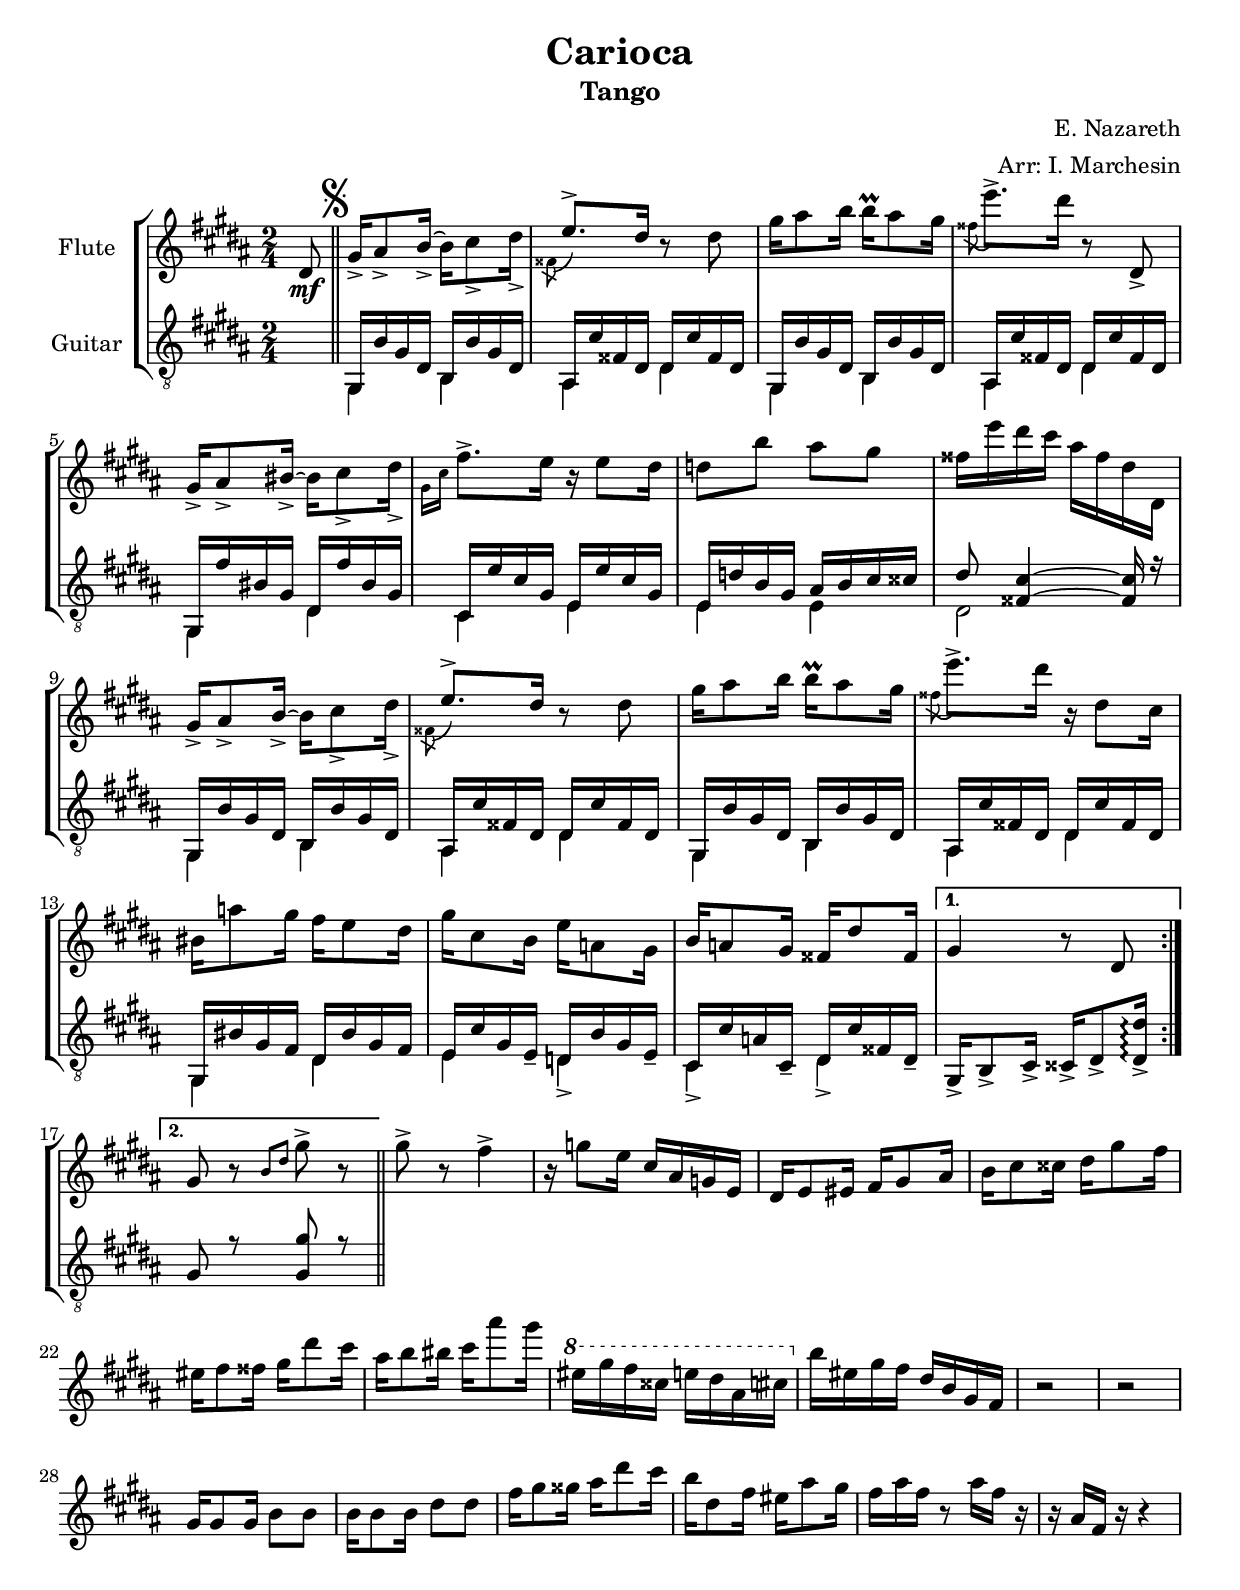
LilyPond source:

\header {
  title = "Carioca"
  subtitle = "Tango"
  composer = "E. Nazareth"
  arranger = "Arr: I. Marchesin"
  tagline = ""
}

global =
{
  \time 2/4
  \key b \major
}

Flute =
\new Voice {
  \relative c' {
  \clef treble
    \partial 8 dis8\mf | \bar "||" \mark \markup { \musicglyph "scripts.segno" }
    \repeat volta 2 {
    gis16_> ais8_> b16_>~ b cis8_> dis16_> |
    \voiceTwo \acciaccatura fisis,8 \voiceOne e'8.-> dis16 \oneVoice r8 dis |
    gis16 ais8 b16 b\prall ais8 gis16 |
    \voiceTwo \acciaccatura fisis8 \oneVoice e'8.-> dis16 r8 dis,,_> |
    gis16_> ais8_> bis16_>~ bis cis8_> dis16_> | %5
    \voiceTwo \grace { gis,16 cis } \oneVoice fis8.-> e16 r e8 dis16 |
    d8 b' ais gis |
    fisis16 e' dis cis ais fisis dis dis, |
    gis16_> ais8_> b16_>~ b cis8_> dis16_> |
    \voiceTwo \acciaccatura fisis,8 \voiceOne e'8.-> dis16 \oneVoice r8 dis | %10
    gis16 ais8 b16 b\prall ais8 gis16 |
    \voiceTwo \acciaccatura fisis8 \oneVoice e'8.-> dis16 r dis,8 cis16 |
    bis16 a'8 gis16 fis e8 dis16 |
    gis cis,8 b16 e a,8 gis16 |
    b a8 gis16 fisis dis'8 fisis,16 | %15
    }
    \alternative {
    {gis4 r8 dis | }
    {gis8 r \grace { b dis } gis8-> r | }
    }
    gis8-> r fis4-> |
    r16 g8 e16 cis ais g e |
    dis e8 eis16 fis gis8 ais16 | %20
    b cis8 cisis16 dis gis8 fis16 |
    eis fis8 fisis16 gis dis'8 cis16 |
    ais b8 bis16 cis ais'8 gis16 |
    \ottava #1
    eis gis fis cisis e dis ais cis |
    \ottava #0
    b eis, gis fis dis b gis fis |
    r2 |
    r |
    gis16 gis8 gis16 b8 b |
    b16 b8 b16 dis8 dis |
    fis16 gis8 gisis16 ais dis8 cis16 |
    b16 dis,8 fis16 eis ais8 gis16 |
    fis[ ais fis] r8 ais16 fis r |
    r ais, fis r r4 |
    
  }
}

GuitarSopra = 
\new Voice {
  \relative c {
  \voiceOne
  \clef "treble_8"
    \partial 8 \once \hideNotes r8 | \mark \markup { \musicglyph "scripts.segno" }
    \repeat volta 2 {
    gis16 b' gis dis b b' gis dis |
    ais cis' fisis, dis dis cis' fisis, dis |
    gis,16 b' gis dis b b' gis dis |
    ais cis' fisis, dis dis cis' fisis, dis |
    gis, fis'' bis, gis dis fis' bis, gis | %5
    cis, e' cis gis e e' cis gis |
    e d' b gis ais b cis cisis |
    dis8 <fisis, cis'>4~ <fisis cis'>16 r |
    gis,16 b' gis dis b b' gis dis |
    ais cis' fisis, dis dis cis' fisis, dis | %10
    gis,16 b' gis dis b b' gis dis |
    ais cis' fisis, dis dis cis' fisis, dis |
    gis, bis' gis fis dis bis' gis fis |
    e cis' gis e_- d b' gis e_- |
    cis cis' a cis,_- dis cis' fisis, dis_- | %15
    }
    \alternative {
    { gis,_> b8_> cis16_> cisis_> dis8_> <dis_> dis'>16\arpeggio | } 
    { gis8 r <gis gis'> r | \bar "||"}
    }
  }
}

GuitarSotto =
\new Voice {
  \relative c {
  \voiceTwo
  \clef "treble_8"
    \partial 8 \once \hideNotes r8 |
    \repeat volta 2 {
    gis4 b |
    ais dis |
    gis,4 b |
    ais dis |
    gis, dis' | %5
    cis e |
    e e |
    dis2 |
    gis,4 b |
    ais dis | %10
    gis, b |
    ais dis |
    gis, dis' |
    e d_> |
    cis_> dis_> | %15
    }
    \alternative {
    {\once \hideNotes r2 | }
    {\once \hideNotes r2 | }
    }
  }
}



music = {
  <<
    \tag #'score \tag #'vn1
    \new Staff \with { instrumentName = "Flute" }
    << \global \Flute >>
    
    \tag #'score \tag #'gtr
    \new Staff = "guitar" \with { instrumentName = "Guitar" }
    <<
    \global
    \context Voice = "upper" { \GuitarSopra }
    \context Voice = "lower" { \GuitarSotto }
    >>
  >>
}


%poi questo sarà da togliere e mettere in un file separato
\score {
  \new StaffGroup \keepWithTag #'score \music
  \layout { }
  \midi { }
}